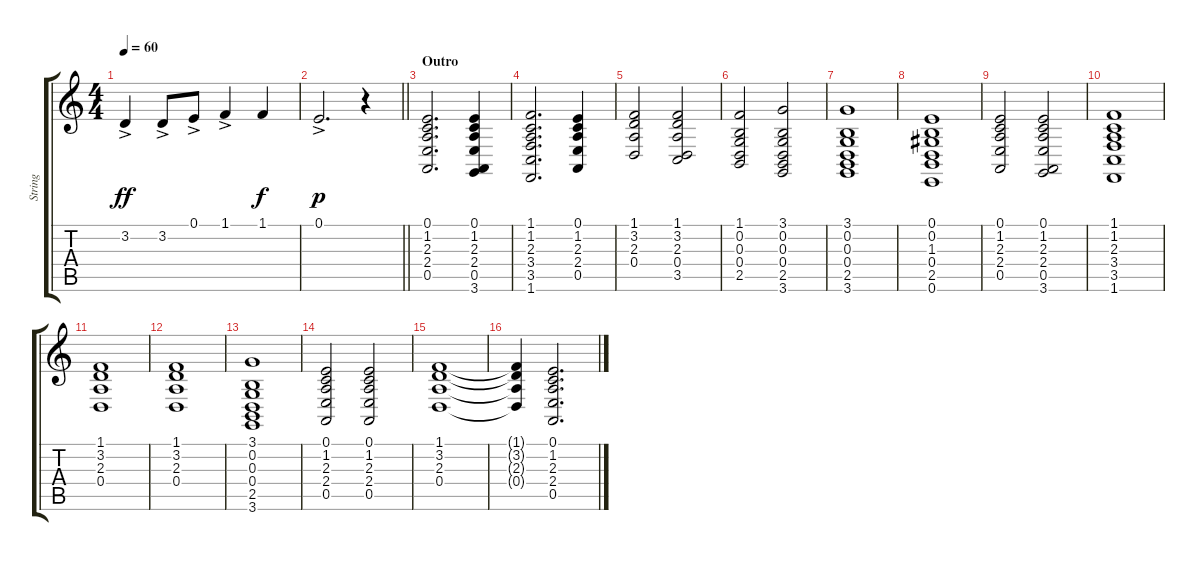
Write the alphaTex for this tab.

\track ("String" "String") {instrument stringensemble1}
\staff {score tabs}
\tuning (E4 B3 G3 D3 A2 E2) {hide}
\ts (4 4)
\tempo 60
\clef g2
\ks c
3.2{ac}.4{dy ff} 3.2{ac}.8 0.1{ac}.8 1.1{ac}.4 1.1.4{dy f} |
\barLineRight lightlight
0.1{ac}.2{d dy p} r.4 |
\section ("" "Outro")
(0.1 1.2 2.3 2.4 0.5).2{d} (0.1 1.2 2.3 2.4 0.5 3.6).4 |
(1.1 1.2 2.3 3.4 3.5 1.6).2{d} (0.1 1.2 2.3 2.4 0.5).4 |
(1.1 3.2 2.3 0.4).2 (1.1 3.2 2.3 0.4 3.5).2 |
(1.1 0.2 0.3 0.4 2.5).2 (3.1 0.2 0.3 0.4 2.5 3.6).2 |
(3.1 0.2 0.3 0.4 2.5 3.6).1 |
(0.1 0.2 1.3 0.4 2.5 0.6).1 |
(0.1 1.2 2.3 2.4 0.5).2 (0.1 1.2 2.3 2.4 0.5 3.6).2 |
(1.1 1.2 2.3 3.4 3.5 1.6).1 |
(1.1 3.2 2.3 0.4).1 |
(1.1 3.2 2.3 0.4).1 |
(3.1 0.2 0.3 0.4 2.5 3.6).1 |
(0.1 1.2 2.3 2.4 0.5).2 (0.1 1.2 2.3 2.4 0.5).2 |
(1.1 3.2 2.3 0.4).1 |
(1.1{t} 3.2{t} 2.3{t} 0.4{t}).4 (0.1 1.2 2.3 2.4 0.5).2{d}
